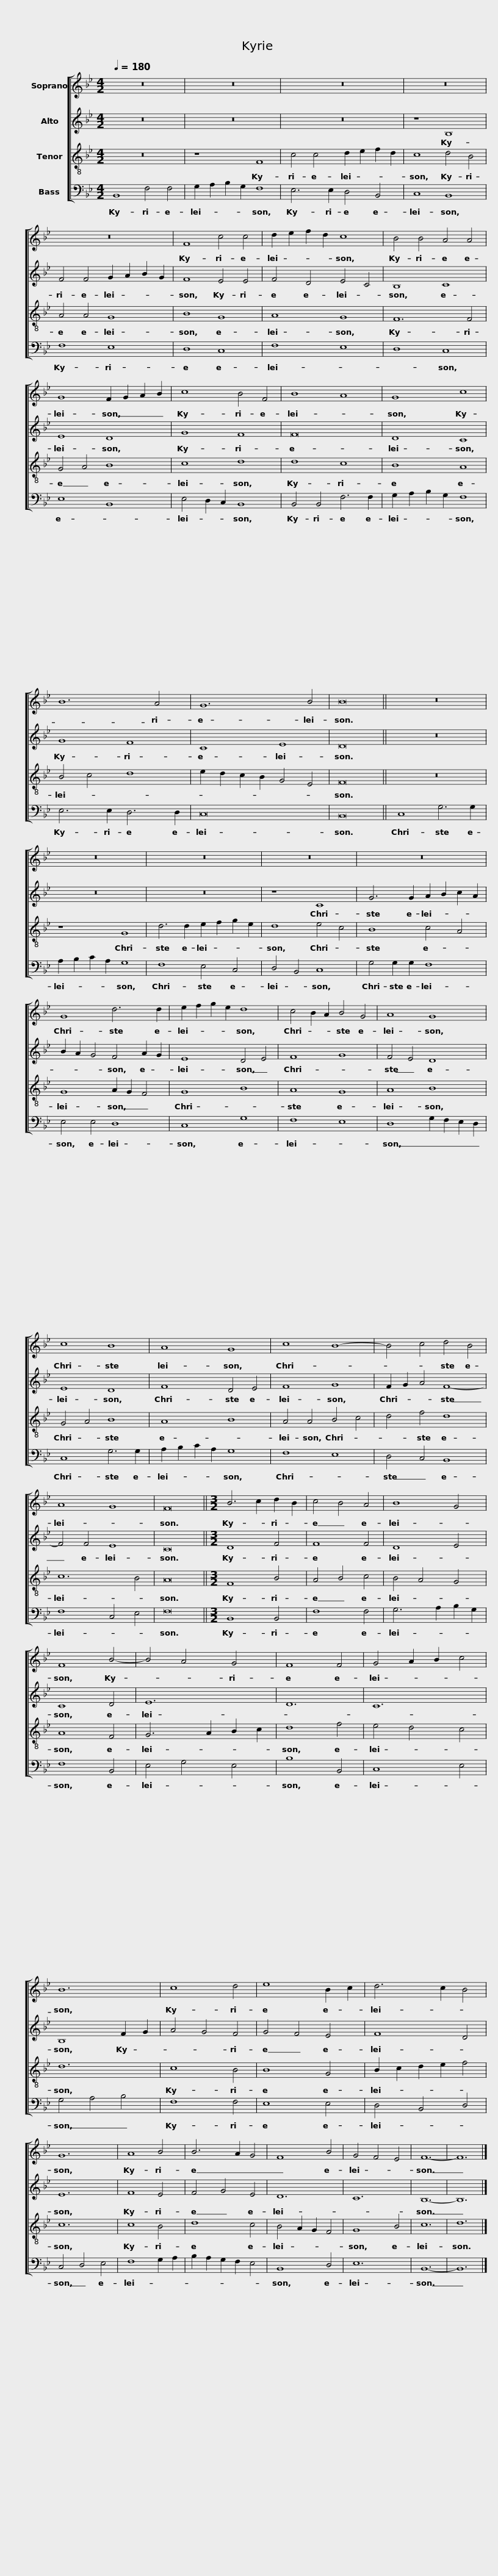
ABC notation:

X:1
%%score [ 1 2 3 4 ]
L:1/8
Q:1/4=180
M:4/2
I:linebreak $
K:Bb
V:1 treble
V:2 treble
V:3 treble-8
V:4 bass
V:1
 z16 | z16 | z16 | z16 | z16 |$ %5
 F8 c4 c4 | d2 e2 f2 d2 c8 | B4 B4 A4 A4 | G8 F2 G2 A2 B2 | c8 B4 F4 |$ %10
 B8 A8 | G8 c8 | B12 A4 | G12 B4 | B16 ||$ %15
 z16 | z16 | z16 | z16 | z16 |$ %20
 G8 d6 d2 | e2 f2 g2 e2 d8 | c4 B2 A2 B4 G4 | A8 G8 | c8 B8 |$ %25
 A8 G8 | c8 B8- | B4 c4 d4 B4 | A8 G8 | F16 ||$ %30
[M:3/2] B6 c2 d2 B2 | c4 B4 A4 | B8 G4 | F8 B4- | B4 A4 G4 | %35
 F8 F4 | G4 A2 B2 c4 |$ B12 | c8 d4 | e8 B2 c2 | %40
 d6 c2 B4 | G12 | A8 B4 | B6 A2 G4 |$ F8 B4 | %45
 G4 F4 E4 | F12- | F12 |] %48
V:2
 z16 | z16 | z16 | z8 B,8 | F4 F4 G2 A2 B2 G2 |$ %5
 F8 E4 E4 | F4 D4 E4 C4 | B,8 C8 | E8 D8 | G8 F8 |$ %10
 F16 | D8 C8 | G8 F8 | C8 E8 | D16 ||$ %15
 z16 | z16 | z16 | z8 C8 | G6 G2 A2 B2 c2 A2 |$ %20
 B2 A2 G4 F4 A2 G2 | E8 D4 E4 | F8 G8 | F4 E4 D8 | E8 D8 |$ %25
 F8 D4 E4 | F8 G8 | F2 G2 A4 F8- | F4 F4 E8 | C16 ||$ %30
[M:3/2] D8 F4 | F8 F4 | D8 E4 | C8 D4 | E12 | %35
 D12 | C12 |$ B,8 F2 G2 | A4 G4 F4 | G4 F4 E4 | %40
 F8 D4 | E12 | F8 E4 | F4 G4 E4 |$ D12 | %45
 C12 | B,12- | B,12 |] %48
V:3
 z16 | z8 F8 | c4 c4 d2 e2 f2 d2 | c8 d4 B4 | A4 A4 G8 |$ %5
 B8 G8 | A8 G8 | F12 F4 | G4 A4 B8 | c8 d8 |$ %10
 d8 c8 | B8 A8 | B4 c4 d8 | e2 d2 c2 B2 G4 E4 | F16 ||$ %15
 z16 | z8 G8 | d6 d2 e2 f2 g2 e2 | d8 e4 c4 | B8 c4 A4 |$ %20
 G8 A2 G2 F4 | G8 B8 | A8 G8 | A8 B8 | G4 A4 B8 |$ %25
 A8 B8 | A4 A4 B4 c4 | d4 f4 d8 | c12 B4 | A16 ||$ %30
[M:3/2] F8 B4 | A4 B4 c4 | B4 A4 G4 | A8 F4 | G6 A2 B2 c2 | %35
 d8 f4 | e4 d4 c4 |$ d12 | c8 B4 | B8 G4 | %40
 B2 c2 d2 e2 f4 | c12 | c8 B4 | d8 c4 |$ B4 A2 G2 F4 | %45
 G8 B4 | c12 | d12 |] %48
V:4
 B,,8 F,4 F,4 | G,2 A,2 B,2 G,2 F,8 | E,6 E,2 D,4 B,,4 | C,8 B,,8 | F,8 E,8 |$ %5
 D,8 C,8 | F,8 E,8 | D,8 C,8 | E,8 B,,8 | E,4 D,2 C,2 B,,8 |$ %10
 B,,4 B,,4 F,6 F,2 | G,2 A,2 B,2 G,2 F,8 | E,6 E,2 D,6 D,2 | C,16 | B,,16 ||$ %15
 C,8 G,6 G,2 | A,2 B,2 C2 A,2 G,8 | F,8 E,4 C,4 | D,4 B,,4 C,8 | G,4 G,2 G,2 F,8 |$ %20
 E,4 E,4 D,8 | C,8 G,8 | F,8 E,8 | D,8 G,2 F,2 E,2 D,2 | C,8 G,6 G,2 |$ %25
 A,2 B,2 C2 A,2 G,8 | F,8 E,8 | D,4 C,4 B,,8 | F,8 C,4 E,4 | F,16 ||$ %30
[M:3/2] B,,8 B,,4 | F,8 F,4 | G,6 A,2 B,2 G,2 | F,8 B,,4 | E,4 G,4 E,4 | %35
 B,8 B,,4 | C,8 E,4 |$ G,4 A,4 B,4 | F,8 F,4 | E,8 E,4 | %40
 D,4 B,,4 D,4 | C,4 D,4 E,4 | F,8 G,2 A,2 | B,2 A,2 G,2 F,2 E,4 |$ B,,8 D,4 | %45
 E,12 | B,,12- | B,,12 |] %48
